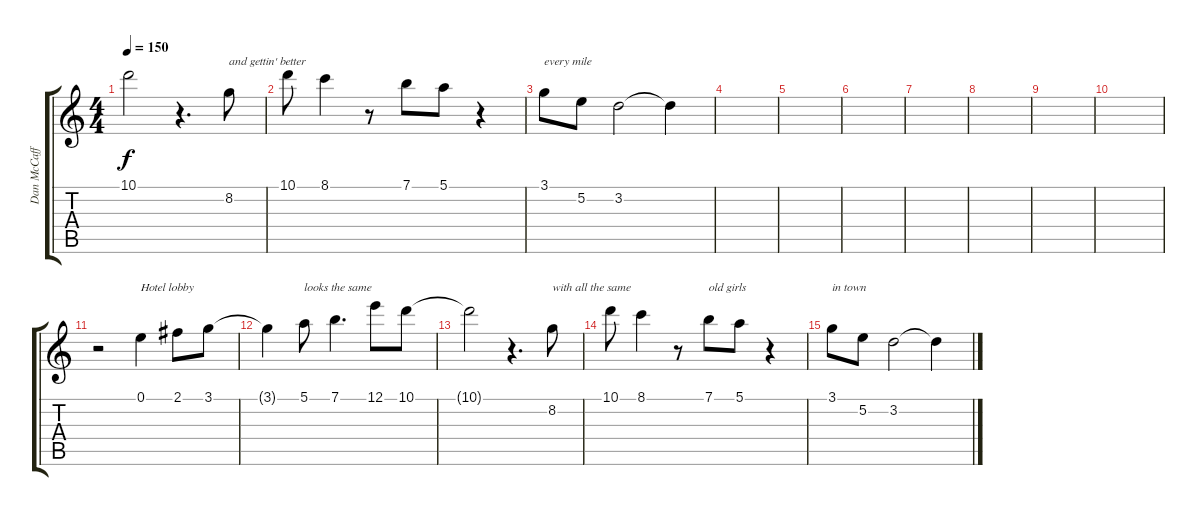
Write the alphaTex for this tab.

\track ("Dan McCafferty (vocals)" "Dan McCaff") {instrument electricguitarjazz}
\staff {score tabs}
\tuning (E4 B3 G3 D3 A2 E2) {hide}
\ts (4 4)
\tempo 150
\clef g2
\ks c
10.1{t}.2{dy f} r.4{d} 8.2.8{txt "and gettin' better"} |
10.1.8 8.1.4 r.8 7.1.8 5.1.8 r.4 |
3.1.8{txt "every mile"} 5.2.8 3.2.2 3.2{t}.4 |
|
|
|
|
|
|
|
r.2 0.1.4{txt "Hotel lobby"} 2.1.8 3.1.8 |
3.1{t}.4 5.1.8{txt "looks the same"} 7.1.4{d} 12.1.8 10.1.8 |
10.1{t}.2 r.4{d} 8.2.8{txt "with all the same"} |
10.1.8 8.1.4 r.8 7.1.8{txt "old girls"} 5.1.8 r.4 |
3.1.8{txt "in town"} 5.2.8 3.2.2 3.2{t}.4
